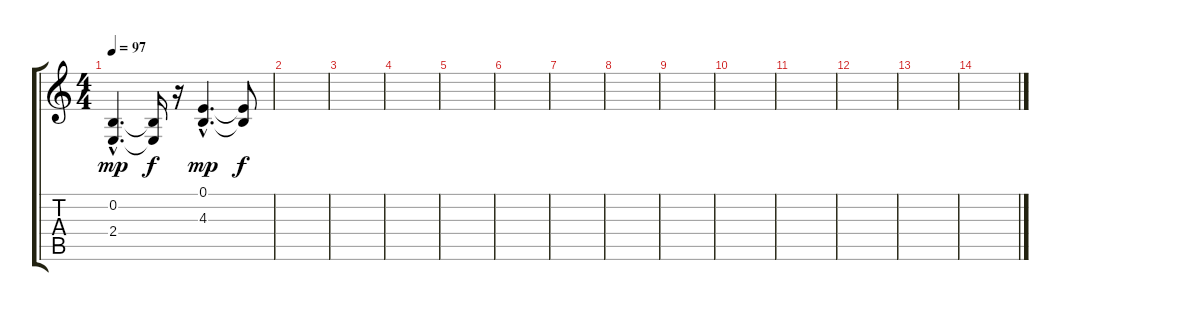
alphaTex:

\track "" {instrument electricgrandpiano}
\staff {score tabs}
\tuning (E4 B3 G3 D3 A2 E2) {hide}
\ts (4 4)
\tempo 97
\clef g2
\ks c
(0.2{hac} 2.4{hac}).4{d dy mp} (0.2{t} 2.4{t}).16{dy f} r.16 (0.1{hac} 4.3{hac}).4{d dy mp} (0.1{t} 4.3{t}).8{dy f} |
\section ("" "")
|
|
|
|
\section ("" "")
|
|
|
|
\section ("" "")
|
|
|
|
\section ("" "")
